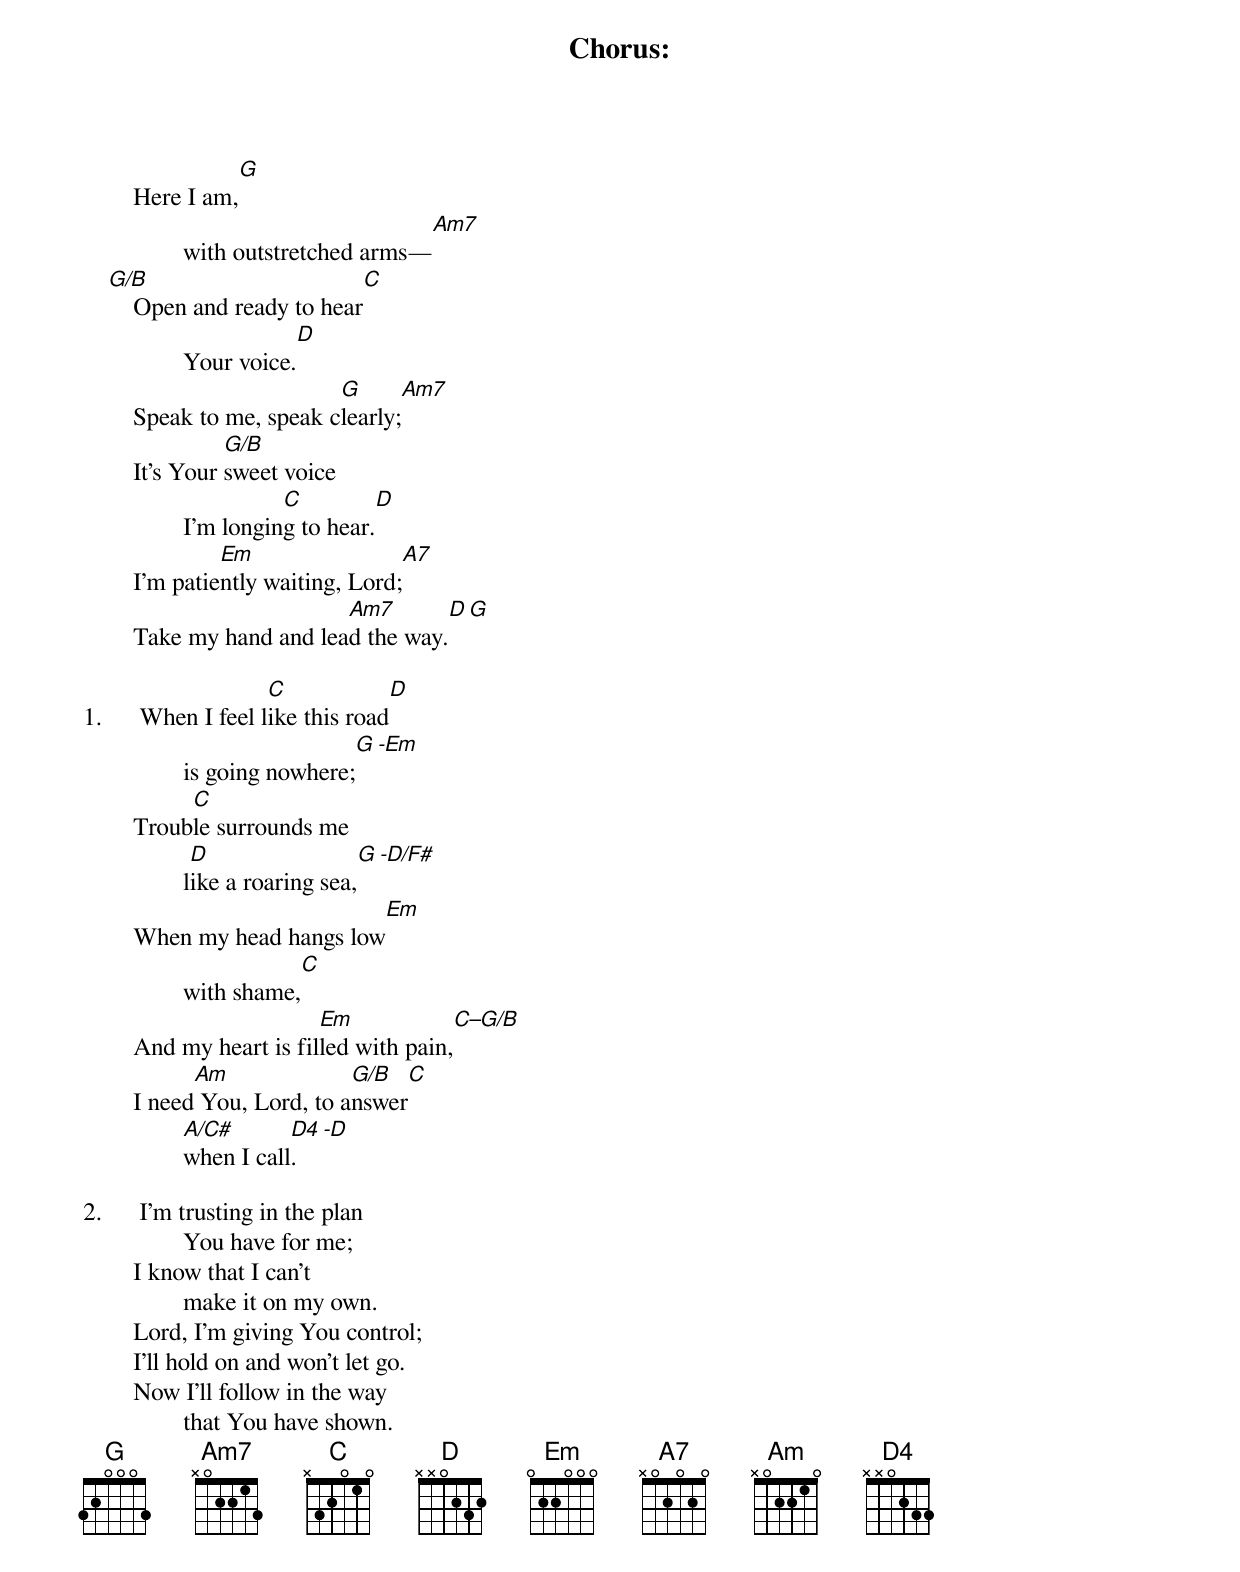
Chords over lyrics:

Chorus:
	               G
	Here I am,
		                                     Am7
		with outstretched arms—
    G/B                                  C
	Open and ready to hear
		              D
		Your voice.
	                    G                          Am7
	Speak to me, speak clearly;
	          G/B
	It’s Your sweet voice
		          C                     D
		I’m longing to hear.
	         Em                                 A7
	I’m patiently waiting, Lord;
	                    Am7             D               G
	Take my hand and lead the way.

	             C                            D
1.	When I feel like this road
		                  G                 -Em
		is going nowhere;
	     C
	Trouble surrounds me
		 D                          G    -D/F#
		like a roaring sea,
	                       Em
	When my head hangs low
		              C
		with shame,
	                   Em                                C–G/B
	And my heart is filled with pain,
	      Am              G/B           C
	I need You, Lord, to answer
		A/C#       D4   -D
		when I call.

2.	I’m trusting in the plan
		You have for me;
	I know that I can’t
		make it on my own.
	Lord, I’m giving You control;
	I’ll hold on and won’t let go.
	Now I’ll follow in the way
		that You have shown.
